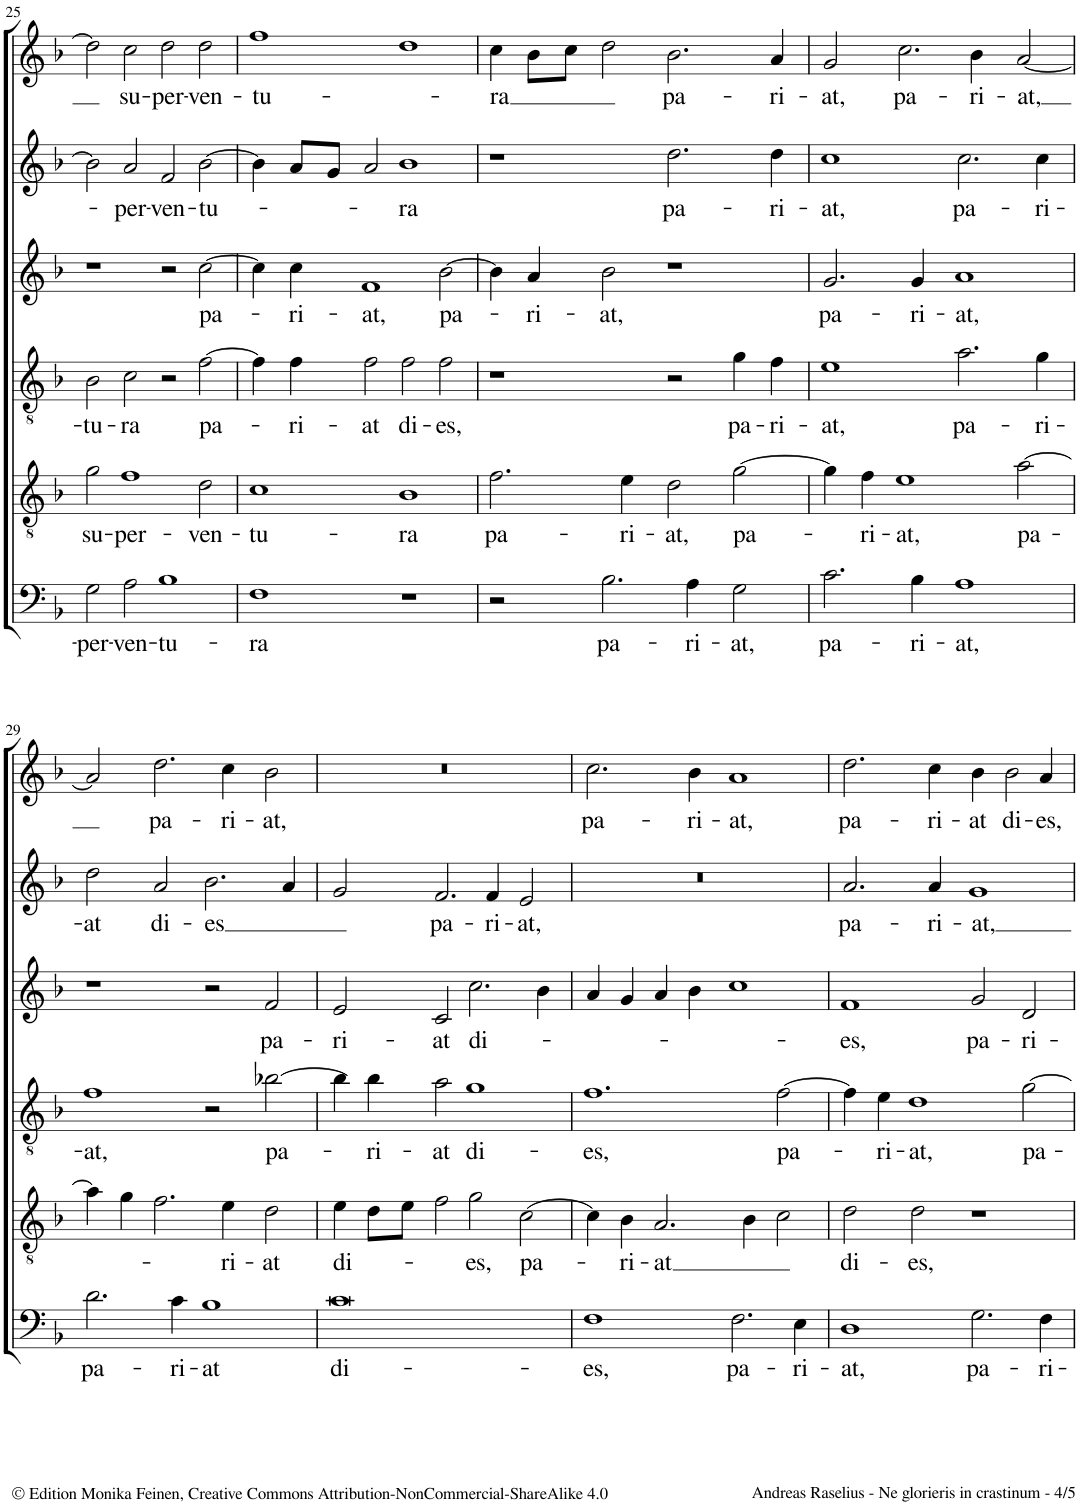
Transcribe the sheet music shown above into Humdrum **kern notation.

**kern	**text	**kern	**text	**kern	**text	**kern	**text	**kern	**text	**kern	**text
*part6	*part6	*part5	*part5	*part4	*part4	*part3	*part3	*part2	*part2	*part1	*part1
*staff6	*staff6	*staff5	*staff5	*staff4	*staff4	*staff3	*staff3	*staff2	*staff2	*staff1	*staff1
*I"Bassus	*	*I"Tenor	*	*I"Quintus	*	*I"Sextus	*	*I"Altus	*	*I"Cantus	*
!!LO:PB:g=z
*clefF4	*	*clefGv2	*	*clefGv2	*	*clefG2	*	*clefG2	*	*clefG2	*
*k[b-]	*	*k[b-]	*	*k[b-]	*	*k[b-]	*	*k[b-]	*	*k[b-]	*
*M4/2	*	*M4/2	*	*M4/2	*	*M4/2	*	*M4/2	*	*M4/2	*
*met(c|)	*	*met(c|)	*	*met(c|)	*	*met(c|)	*	*met(c|)	*	*met(c|)	*
=25	=25	=25	=25	=25	=25	=25	=25	=25	=25	=25	=25
!	!LO:LY:b	!	!LO:LY:b	!	!LO:LY:b	!	!	!	!	!	!
2G\	-per-	2g\	su-	2B-\	-tu-	1r	.	2b-\]	.	2dd\]	.
!	!LO:LY:b	!	!LO:LY:b	!	!LO:LY:b	!	!	!	!LO:LY:b	!	!LO:LY:b
2A\	-ven-	1f	-per-	2c\	-ra	.	.	2a/	-per-	2cc\	su-
!	!LO:LY:b	!	!	!	!	!	!	!	!LO:LY:b	!	!LO:LY:b
1B-	-tu-	.	.	2r	.	2r	.	2f/	-ven-	2dd\	-per-
!	!	!	!LO:LY:b	!	!LO:LY:b	!	!LO:LY:b	!	!LO:LY:b	!	!LO:LY:b
.	.	2d\	-ven-	[2f\	pa-	[2cc\	pa-	[2b-\	-tu-	2dd\	-ven-
=26	=26	=26	=26	=26	=26	=26	=26	=26	=26	=26	=26
!	!LO:LY:b	!	!LO:LY:b	!	!	!	!	!	!	!	!LO:LY:b
1F	-ra	1c	-tu-	4f\]	.	4cc\]	.	4b-\]	.	1ff	-tu-
!	!	!	!	!	!LO:LY:b	!	!LO:LY:b	!	!	!	!
.	.	.	.	4f\	-ri-	4cc\	-ri-	8a/L	.	.	.
.	.	.	.	.	.	.	.	8g/J	.	.	.
!	!	!	!	!	!LO:LY:b	!	!LO:LY:b	!	!	!	!
.	.	.	.	2f\	-at	1f	-at,	2a/	.	.	.
!	!	!	!LO:LY:b	!	!LO:LY:b	!	!	!	!LO:LY:b	!	!
1r	.	1B-	-ra	2f\	di-	.	.	1b-	-ra	1dd	.
!	!	!	!	!	!LO:LY:b	!	!LO:LY:b	!	!	!	!
.	.	.	.	2f\	-es,	[2b-\	pa-	.	.	.	.
=27	=27	=27	=27	=27	=27	=27	=27	=27	=27	=27	=27
!	!	!	!LO:LY:b	!	!	!	!	!	!	!	!LO:LY:b
2r	.	2.f\	pa-	1r	.	4b-\]	.	1r	.	4cc\	-ra
!	!	!	!	!	!	!	!LO:LY:b	!	!	!	!
.	.	.	.	.	.	4a/	-ri-	.	.	8b-\L	.
.	.	.	.	.	.	.	.	.	.	8cc\J	.
!	!LO:LY:b	!	!	!	!	!	!LO:LY:b	!	!	!	!
2.B-\	pa-	.	.	.	.	2b-\	-at,	.	.	2dd\	.
!	!	!	!LO:LY:b	!	!	!	!	!	!	!	!
.	.	4e\	-ri-	.	.	.	.	.	.	.	.
!	!	!	!LO:LY:b	!	!	!	!	!	!LO:LY:b	!	!LO:LY:b
.	.	2d\	-at,	2r	.	1r	.	2.dd\	pa-	2.b-\	pa-
!	!LO:LY:b	!	!	!	!	!	!	!	!	!	!
4A\	-ri-	.	.	.	.	.	.	.	.	.	.
!	!LO:LY:b	!	!LO:LY:b	!	!LO:LY:b	!	!	!	!	!	!
2G\	-at,	[2g\	pa-	4g\	pa-	.	.	.	.	.	.
!	!	!	!	!	!LO:LY:b	!	!	!	!LO:LY:b	!	!LO:LY:b
.	.	.	.	4f\	-ri-	.	.	4dd\	-ri-	4a/	-ri-
=28	=28	=28	=28	=28	=28	=28	=28	=28	=28	=28	=28
!	!LO:LY:b	!	!	!	!LO:LY:b	!	!LO:LY:b	!	!LO:LY:b	!	!LO:LY:b
2.c\	pa-	4g\]	.	1e	-at,	2.g/	pa-	1cc	-at,	2g/	-at,
!	!	!	!LO:LY:b	!	!	!	!	!	!	!	!
.	.	4f\	-ri-	.	.	.	.	.	.	.	.
!	!	!	!LO:LY:b	!	!	!	!	!	!	!	!LO:LY:b
.	.	1e	-at,	.	.	.	.	.	.	2.cc\	pa-
!	!LO:LY:b	!	!	!	!	!	!LO:LY:b	!	!	!	!
4B-\	-ri-	.	.	.	.	4g/	-ri-	.	.	.	.
!	!LO:LY:b	!	!	!	!LO:LY:b	!	!LO:LY:b	!	!LO:LY:b	!	!
1A	-at,	.	.	2.a\	pa-	1a	-at,	2.cc\	pa-	.	.
!	!	!	!	!	!	!	!	!	!	!	!LO:LY:b
.	.	.	.	.	.	.	.	.	.	4b-\	-ri-
!	!	!	!LO:LY:b	!	!	!	!	!	!	!	!LO:LY:b
.	.	[2a\	pa-	.	.	.	.	.	.	[2a/	-at,
!	!	!	!	!	!LO:LY:b	!	!	!	!LO:LY:b	!	!
.	.	.	.	4g\	-ri-	.	.	4cc\	-ri-	.	.
!!LO:LB:g=z
=29	=29	=29	=29	=29	=29	=29	=29	=29	=29	=29	=29
!	!LO:LY:b	!	!	!	!LO:LY:b	!	!	!	!LO:LY:b	!	!
2.d\	pa-	4a\]	.	1f	-at,	1r	.	2dd\	-at	2a/]	.
.	.	4g\	.	.	.	.	.	.	.	.	.
!	!	!	!	!	!	!	!	!	!LO:LY:b	!	!LO:LY:b
.	.	2.f\	.	.	.	.	.	2a/	di-	2.dd\	pa-
!	!LO:LY:b	!	!	!	!	!	!	!	!	!	!
4c\	-ri-	.	.	.	.	.	.	.	.	.	.
!	!LO:LY:b	!	!	!	!	!	!	!	!LO:LY:b	!	!
1B-	-at	.	.	2r	.	2r	.	2.b-\	-es	.	.
!	!	!	!LO:LY:b	!	!	!	!	!	!	!	!LO:LY:b
.	.	4e\	-ri-	.	.	.	.	.	.	4cc\	-ri-
!	!	!	!LO:LY:b	!	!LO:LY:b	!	!LO:LY:b	!	!	!	!LO:LY:b
.	.	2d\	-at	[2b-X\	pa-	2f/	pa-	.	.	2b-\	-at,
.	.	.	.	.	.	.	.	4a/	.	.	.
=30	=30	=30	=30	=30	=30	=30	=30	=30	=30	=30	=30
!	!LO:LY:b	!	!LO:LY:b	!	!	!	!LO:LY:b	!	!	!	!
0c	di-	4e\	di-	4b-\]	.	2e/	-ri-	2g/	.	0r	.
!	!	!	!	!	!LO:LY:b	!	!	!	!	!	!
.	.	8d\L	.	4b-\	ri-	.	.	.	.	.	.
.	.	8e\J	.	.	.	.	.	.	.	.	.
!	!	!	!	!	!LO:LY:b	!	!LO:LY:b	!	!LO:LY:b	!	!
.	.	2f\	.	2a\	-at	2c/	at	2.f/	pa-	.	.
!	!	!	!LO:LY:b	!	!LO:LY:b	!	!LO:LY:b	!	!	!	!
.	.	2g\	-es,	1g	di-	2.cc\	di-	.	.	.	.
!	!	!	!	!	!	!	!	!	!LO:LY:b	!	!
.	.	.	.	.	.	.	.	4f/	ri-	.	.
!	!	!	!LO:LY:b	!	!	!	!	!	!LO:LY:b	!	!
.	.	[2c\	pa-	.	.	.	.	2e/	at,	.	.
.	.	.	.	.	.	4b-\	.	.	.	.	.
=31	=31	=31	=31	=31	=31	=31	=31	=31	=31	=31	=31
!	!LO:LY:b	!	!	!	!LO:LY:b	!	!	!	!	!	!LO:LY:b
1F	-es,	4c\]	.	1.f	-es,	4a/	.	0r	.	2.cc\	pa-
!	!	!	!LO:LY:b	!	!	!	!	!	!	!	!
.	.	4B-\	-ri-	.	.	4g/	.	.	.	.	.
!	!	!	!LO:LY:b	!	!	!	!	!	!	!	!
.	.	2.A/	-at	.	.	4a/	.	.	.	.	.
!	!	!	!	!	!	!	!	!	!	!	!LO:LY:b
.	.	.	.	.	.	4b-\	.	.	.	4b-\	-ri-
!	!LO:LY:b	!	!	!	!	!	!	!	!	!	!LO:LY:b
2.F\	pa-	.	.	.	.	1cc	.	.	.	1a	-at,
.	.	4B-\	.	.	.	.	.	.	.	.	.
!	!	!	!	!	!LO:LY:b	!	!	!	!	!	!
.	.	2c\	.	[2f\	pa-	.	.	.	.	.	.
!	!LO:LY:b	!	!	!	!	!	!	!	!	!	!
4E\	-ri-	.	.	.	.	.	.	.	.	.	.
=32	=32	=32	=32	=32	=32	=32	=32	=32	=32	=32	=32
!	!LO:LY:b	!	!LO:LY:b	!	!	!	!LO:LY:b	!	!LO:LY:b	!	!LO:LY:b
1D	-at,	2d\	di-	4f\]	.	1f	-es,	2.a/	pa-	2.dd\	pa-
!	!	!	!	!	!LO:LY:b	!	!	!	!	!	!
.	.	.	.	4e\	-ri-	.	.	.	.	.	.
!	!	!	!LO:LY:b	!	!LO:LY:b	!	!	!	!	!	!
.	.	2d\	-es,	1d	-at,	.	.	.	.	.	.
!	!	!	!	!	!	!	!	!	!LO:LY:b	!	!LO:LY:b
.	.	.	.	.	.	.	.	4a/	ri-	4cc\	-ri-
!	!LO:LY:b	!	!	!	!	!	!LO:LY:b	!	!LO:LY:b	!	!LO:LY:b
2.G\	pa-	1r	.	.	.	2g/	pa-	1g	at,	4b-\	-at
!	!	!	!	!	!	!	!	!	!	!	!LO:LY:b
.	.	.	.	.	.	.	.	.	.	2b-\	di-
!	!	!	!	!	!LO:LY:b	!	!LO:LY:b	!	!	!	!
.	.	.	.	[2g\	pa-	2d/	-ri-	.	.	.	.
!	!LO:LY:b	!	!	!	!	!	!	!	!	!	!LO:LY:b
4F\	-ri-	.	.	.	.	.	.	.	.	4a/	-es,
=	=	=	=	=	=	=	=	=	=	=	=
*-	*-	*-	*-	*-	*-	*-	*-	*-	*-	*-	*-
